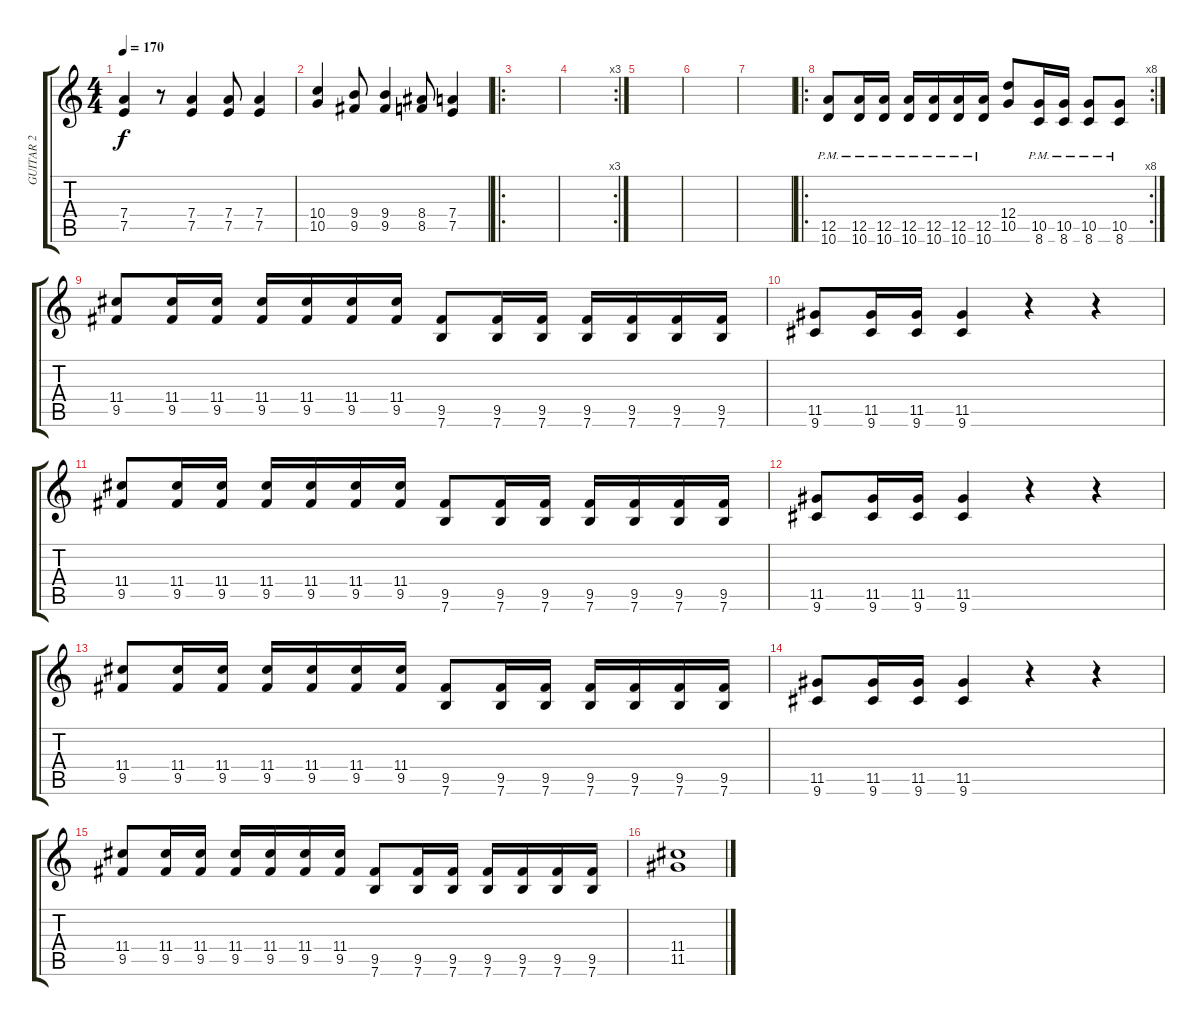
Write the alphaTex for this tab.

\track ("GUITAR 2" "GUITAR 2") {instrument overdrivenguitar}
\staff {score tabs}
\tuning (E4 B3 G3 D3 A2 E2) {hide}
\ts (4 4)
\tempo 170
\clef g2
\ks c
(7.4 7.5).4{dy f instrument overdrivenguitar} r.8 (7.4 7.5).4 (7.4 7.5).8 (7.4 7.5).4 |
(10.4 10.5).4 (9.4 9.5).8 (9.4 9.5).4 (8.4 8.5).8 (7.4 7.5).4 |
\ro
|
\rc 3
|
|
|
|
\ro
\rc 8
(12.5{pm} 10.6{pm}).8 (12.5{pm} 10.6{pm}).16 (12.5{pm} 10.6{pm}).16 (12.5{pm} 10.6{pm}).16 (12.5{pm} 10.6{pm}).16 (12.5{pm} 10.6{pm}).16 (12.5{pm} 10.6{pm}).16 (12.4 10.5).8 (10.5{pm} 8.6{pm}).16 (10.5{pm} 8.6{pm}).16 (10.5{pm} 8.6{pm}).8 (10.5{pm} 8.6{pm}).8 |
(11.4 9.5).8 (11.4 9.5).16 (11.4 9.5).16 (11.4 9.5).16 (11.4 9.5).16 (11.4 9.5).16 (11.4 9.5).16 (9.5 7.6).8 (9.5 7.6).16 (9.5 7.6).16 (9.5 7.6).16 (9.5 7.6).16 (9.5 7.6).16 (9.5 7.6).16 |
(11.5 9.6).8 (11.5 9.6).16 (11.5 9.6).16 (11.5 9.6).4 r.4 r.4 |
(11.4 9.5).8 (11.4 9.5).16 (11.4 9.5).16 (11.4 9.5).16 (11.4 9.5).16 (11.4 9.5).16 (11.4 9.5).16 (9.5 7.6).8 (9.5 7.6).16 (9.5 7.6).16 (9.5 7.6).16 (9.5 7.6).16 (9.5 7.6).16 (9.5 7.6).16 |
(11.5 9.6).8 (11.5 9.6).16 (11.5 9.6).16 (11.5 9.6).4 r.4 r.4 |
(11.4 9.5).8 (11.4 9.5).16 (11.4 9.5).16 (11.4 9.5).16 (11.4 9.5).16 (11.4 9.5).16 (11.4 9.5).16 (9.5 7.6).8 (9.5 7.6).16 (9.5 7.6).16 (9.5 7.6).16 (9.5 7.6).16 (9.5 7.6).16 (9.5 7.6).16 |
(11.5 9.6).8 (11.5 9.6).16 (11.5 9.6).16 (11.5 9.6).4 r.4 r.4 |
(11.4 9.5).8 (11.4 9.5).16 (11.4 9.5).16 (11.4 9.5).16 (11.4 9.5).16 (11.4 9.5).16 (11.4 9.5).16 (9.5 7.6).8 (9.5 7.6).16 (9.5 7.6).16 (9.5 7.6).16 (9.5 7.6).16 (9.5 7.6).16 (9.5 7.6).16 |
(11.4 11.5).1
